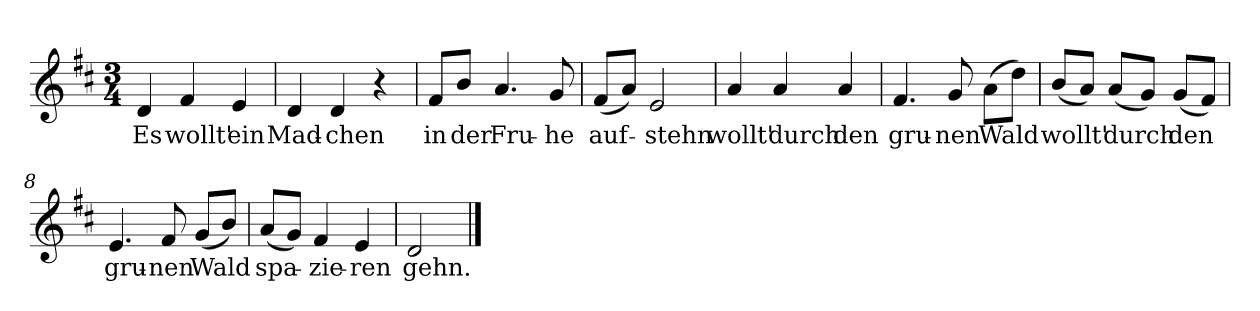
**kern	**text
*part1	*part1
*staff1	*staff1
*clefG2	*
*k[f#c#]	*
*D:	*
*M3/4	*
*MM120	*
=1	=1
4d	Es
4f#	wollt'
4e	ein
=2	=2
4d	Mad-
4d	-chen
4r	.
=3	=3
8f#/L	in
8b/J	der
4.a	Fru-
8g	-he
=4	=4
(8f#/L	auf-
8a/J)	.
2e	-stehn
=5	=5
4a	wollt'
4a	durch
4a	den
=6	=6
4.f#	gru-
8g	-nen
(8a\L	Wald
8dd\J)	.
=7	=7
(8b/L	wollt'
8a/J)	.
(8a/L	durch
8g/J)	.
(8g/L	den
8f#/J)	.
=8	=8
4.e	gru-
8f#	-nen
(8g/L	Wald
8b/J)	.
=9	=9
(8a/L	spa-
8g/J)	.
4f#	-zie-
4e	-ren
=10	=10
2d	gehn.
==	==
*-	*-
